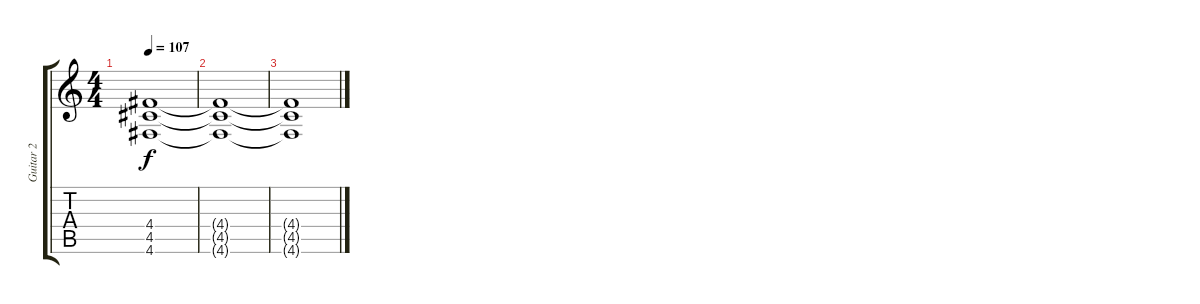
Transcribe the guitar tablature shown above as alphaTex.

\track ("Guitar 2" "Guitar 2") {instrument overdrivenguitar}
\staff {score tabs}
\tuning (E4 B3 G3 D3 A2 D2) {hide}
\ts (4 4)
\tempo 107
\clef g2
\ks c
(4.4{t} 4.5{t} 4.6{t}).1{dy f} |
(4.4{t} 4.5{t} 4.6{t}).1 |
(4.4{t} 4.5{t} 4.6{t}).1
